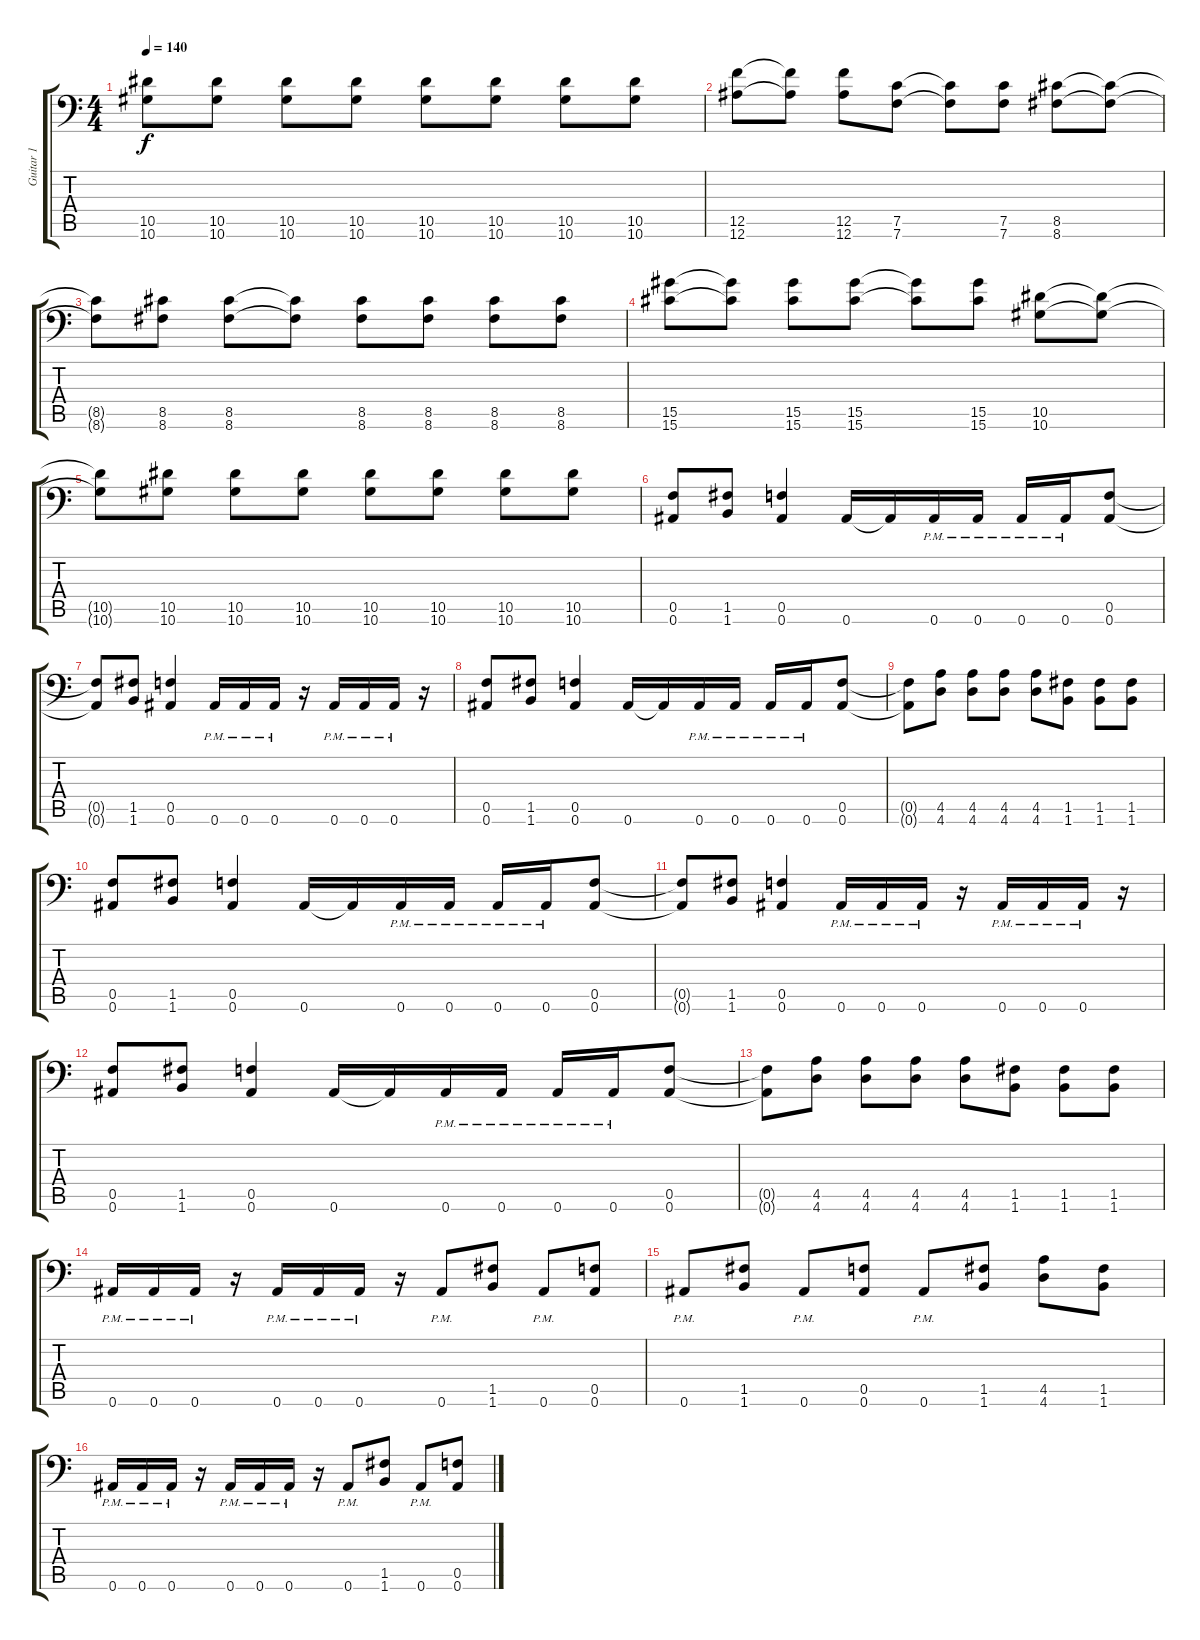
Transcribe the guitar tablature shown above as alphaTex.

\track ("Guitar 1" "Guitar 1") {instrument distortionguitar}
\staff {score tabs}
\tuning (C4 G3 Eb3 Bb2 F2 Bb1) {hide}
\ts (4 4)
\tempo 140
\clef f4
\ks c
(10.5{t} 10.6{t}).8{dy f} (10.5 10.6).8 (10.5 10.6).8 (10.5 10.6).8 (10.5 10.6).8 (10.5 10.6).8 (10.5 10.6).8 (10.5 10.6).8 |
(12.5 12.6).8{instrument distortionguitar} (12.5{t} 12.6{t}).8 (12.5 12.6).8 (7.5 7.6).8 (7.5{t} 7.6{t}).8 (7.5 7.6).8 (8.5 8.6).8 (8.5{t} 8.6{t}).8 |
(8.5{t} 8.6{t}).8 (8.5 8.6).8 (8.5 8.6).8 (8.5{t} 8.6{t}).8 (8.5 8.6).8 (8.5 8.6).8 (8.5 8.6).8 (8.5 8.6).8 |
(15.5 15.6).8 (15.5{t} 15.6{t}).8 (15.5 15.6).8 (15.5 15.6).8 (15.5{t} 15.6{t}).8 (15.5 15.6).8 (10.5 10.6).8 (10.5{t} 10.6{t}).8 |
(10.5{t} 10.6{t}).8 (10.5 10.6).8 (10.5 10.6).8 (10.5 10.6).8 (10.5 10.6).8 (10.5 10.6).8 (10.5 10.6).8 (10.5 10.6).8 |
(0.5 0.6).8{volume 13 balance 5} (1.5 1.6).8 (0.5 0.6).4 0.6.16 0.6{t}.16 0.6{pm}.16 0.6{pm}.16 0.6{pm}.16 0.6{pm}.16 (0.5 0.6).8 |
(0.5{t} 0.6{t}).8 (1.5 1.6).8 (0.5 0.6).4 0.6{pm}.16 0.6{pm}.16 0.6{pm}.16 r.16 0.6{pm}.16 0.6{pm}.16 0.6{pm}.16 r.16 |
(0.5 0.6).8 (1.5 1.6).8 (0.5 0.6).4 0.6.16 0.6{t}.16 0.6{pm}.16 0.6{pm}.16 0.6{pm}.16 0.6{pm}.16 (0.5 0.6).8 |
(0.5{t} 0.6{t}).8 (4.5 4.6).8 (4.5 4.6).8 (4.5 4.6).8 (4.5 4.6).8 (1.5 1.6).8 (1.5 1.6).8 (1.5 1.6).8 |
(0.5 0.6).8 (1.5 1.6).8 (0.5 0.6).4 0.6.16 0.6{t}.16 0.6{pm}.16 0.6{pm}.16 0.6{pm}.16 0.6{pm}.16 (0.5 0.6).8 |
(0.5{t} 0.6{t}).8 (1.5 1.6).8 (0.5 0.6).4 0.6{pm}.16 0.6{pm}.16 0.6{pm}.16 r.16 0.6{pm}.16 0.6{pm}.16 0.6{pm}.16 r.16 |
(0.5 0.6).8 (1.5 1.6).8 (0.5 0.6).4 0.6.16 0.6{t}.16 0.6{pm}.16 0.6{pm}.16 0.6{pm}.16 0.6{pm}.16 (0.5 0.6).8 |
(0.5{t} 0.6{t}).8 (4.5 4.6).8 (4.5 4.6).8 (4.5 4.6).8 (4.5 4.6).8 (1.5 1.6).8 (1.5 1.6).8 (1.5 1.6).8 |
0.6{pm}.16 0.6{pm}.16 0.6{pm}.16 r.16 0.6{pm}.16 0.6{pm}.16 0.6{pm}.16 r.16 0.6{pm}.8 (1.5 1.6).8 0.6{pm}.8 (0.5 0.6).8 |
0.6{pm}.8 (1.5 1.6).8 0.6{pm}.8 (0.5 0.6).8 0.6{pm}.8 (1.5 1.6).8 (4.5 4.6).8 (1.5 1.6).8 |
0.6{pm}.16 0.6{pm}.16 0.6{pm}.16 r.16 0.6{pm}.16 0.6{pm}.16 0.6{pm}.16 r.16 0.6{pm}.8 (1.5 1.6).8 0.6{pm}.8 (0.5 0.6).8
